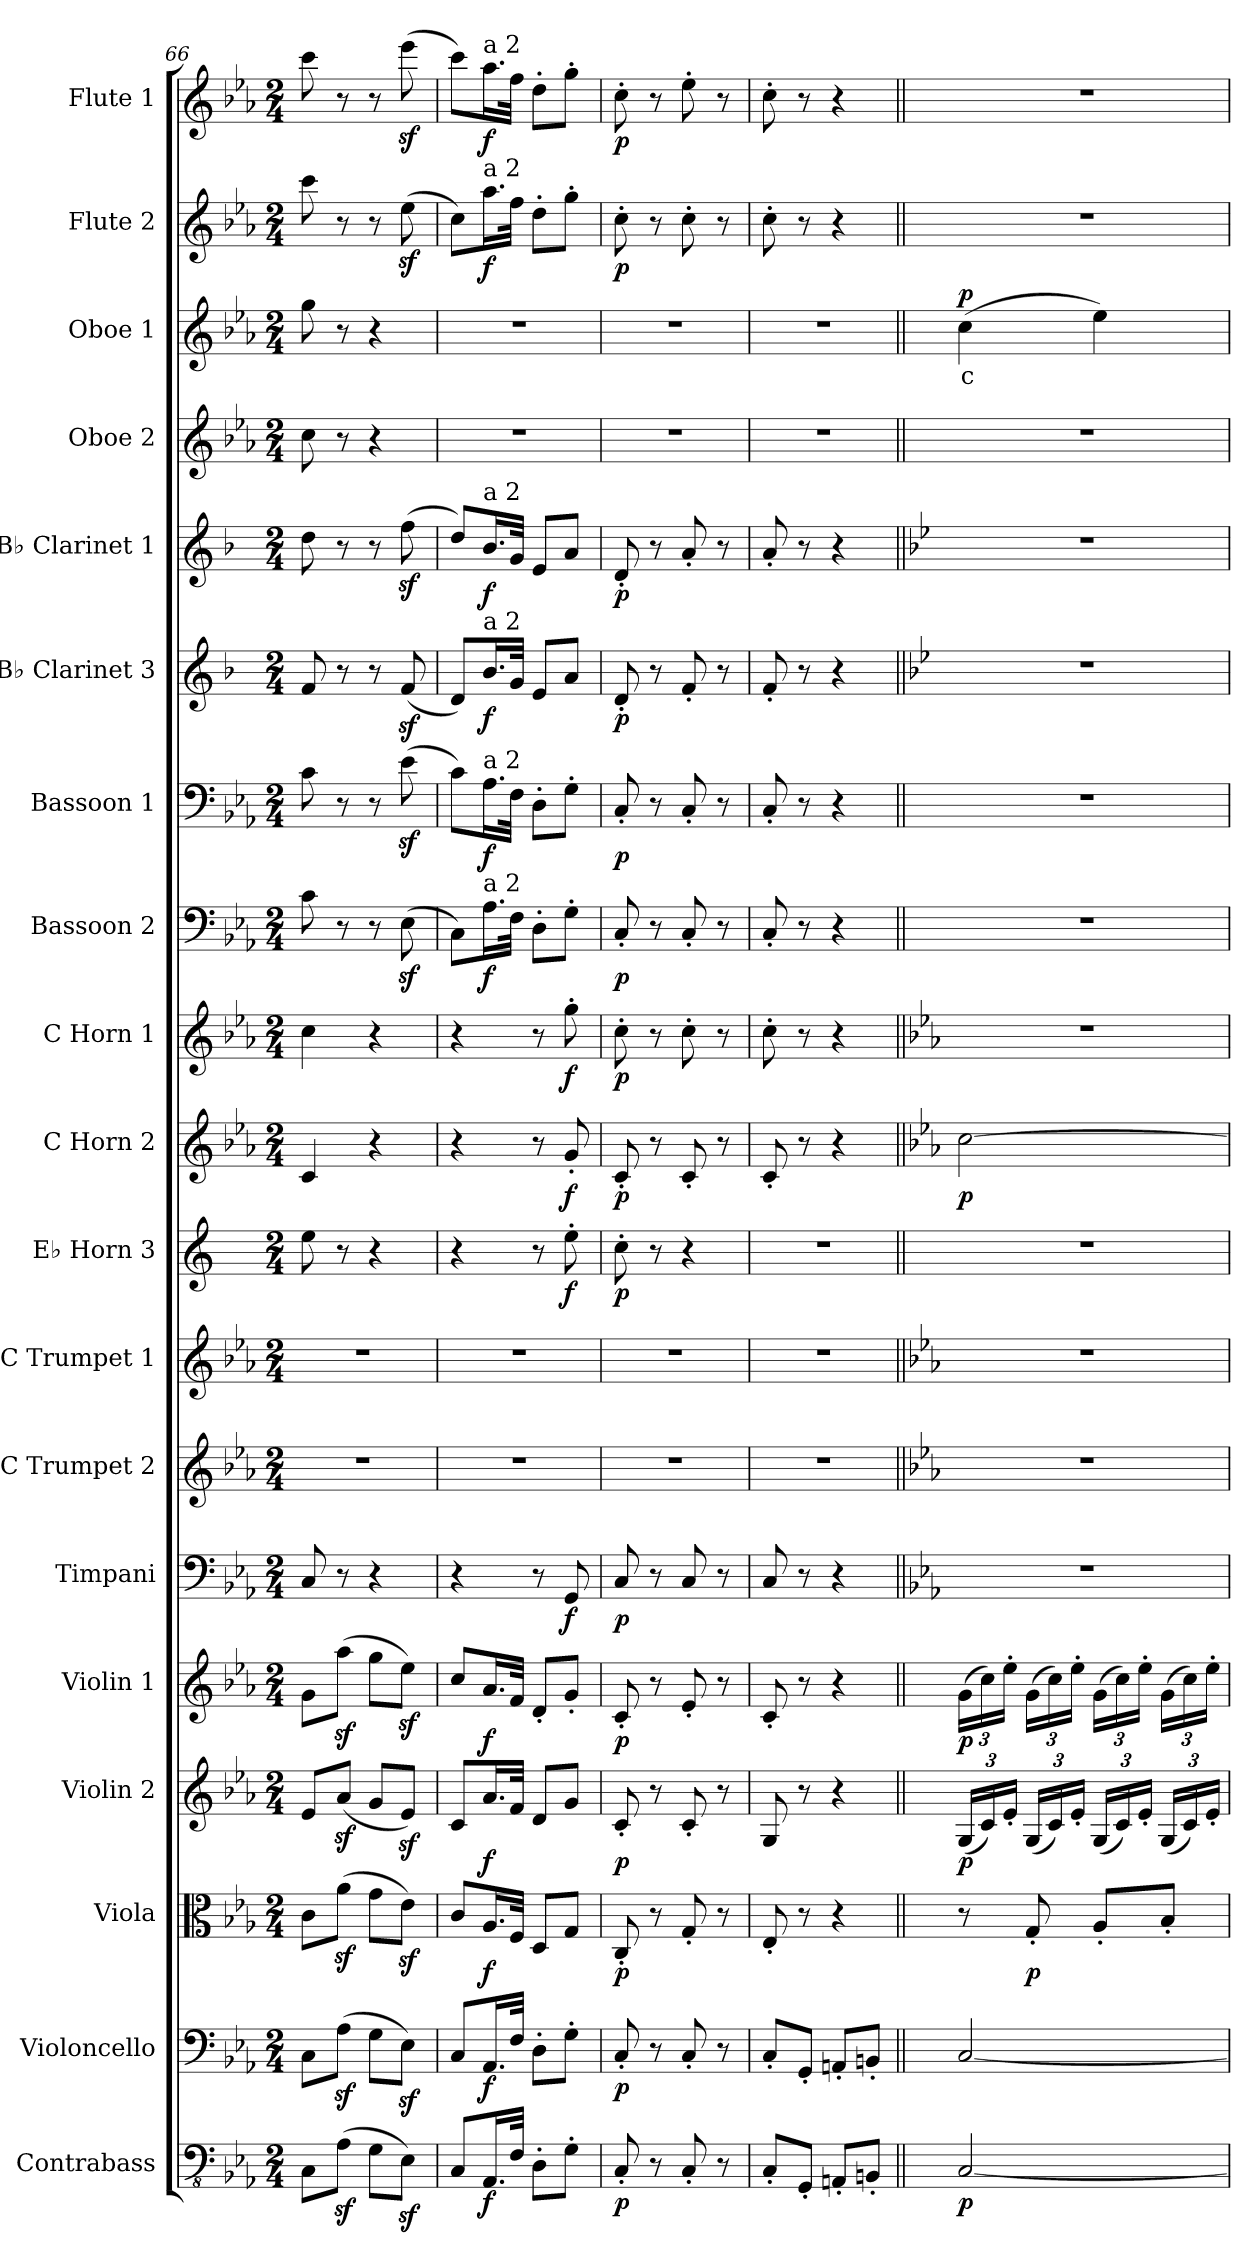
**kern	**dynam	**kern	**dynam	**kern	**dynam	**kern	**dynam	**kern	**dynam	**kern	**dynam	**kern	**kern	**kern	**dynam	**kern	**dynam	**kern	**dynam	**kern	**dynam	**kern	**dynam	**kern	**dynam	**kern	**dynam	**kern	**kern	**text	**dynam	**kern	**dynam	**kern	**dynam
*part19	*part19	*part18	*part18	*part17	*part17	*part16	*part16	*part15	*part15	*part14	*part14	*part13	*part12	*part11	*part11	*part10	*part10	*part9	*part9	*part8	*part8	*part7	*part7	*part6	*part6	*part5	*part5	*part4	*part3	*part3	*part3	*part2	*part2	*part1	*part1
*staff19	*staff19	*staff18	*staff18	*staff17	*staff17	*staff16	*staff16	*staff15	*staff15	*staff14	*staff14	*staff13	*staff12	*staff11	*staff11	*staff10	*staff10	*staff9	*staff9	*staff8	*staff8	*staff7	*staff7	*staff6	*staff6	*staff5	*staff5	*staff4	*staff3	*staff3	*staff3	*staff2	*staff2	*staff1	*staff1
*I"Contrabass	*	*I"Violoncello	*	*I"Viola	*	*I"Violin 2	*	*I"Violin 1	*	*I"Timpani	*	*I"C Trumpet 2	*I"C Trumpet 1	*I"E♭ Horn 3	*	*I"C Horn 2	*	*I"C Horn 1	*	*I"Bassoon 2	*	*I"Bassoon 1	*	*I"B♭ Clarinet 3	*	*I"B♭ Clarinet 1	*	*I"Oboe 2	*I"Oboe 1	*	*	*I"Flute 2	*	*I"Flute 1	*
*I'Cb	*	*I'Vc	*	*I'Vla	*	*I'Vln 2	*	*I'Vln 1	*	*I'Timp	*	*I'Tpt 2	*I'Tpt 1	*I'Hn 3	*	*I'Hn 2	*	*I'Hn 1	*	*I'Bsn 2	*	*I'Bsn 1	*	*I'Cl 2	*	*I'Cl 1	*	*I'Ob 2	*I'Ob 1	*	*	*I'Fl 2	*	*I'Fl 1	*
*clefFv4	*	*clefF4	*	*clefC3	*	*clefG2	*	*clefG2	*	*clefF4	*	*clefG2	*clefG2	*clefG2	*	*clefG2	*	*clefG2	*	*clefF4	*	*clefF4	*	*clefG2	*	*clefG2	*	*clefG2	*clefG2	*	*	*clefG2	*	*clefG2	*
*	*	*	*	*	*	*	*	*	*	*	*	*	*	*ITrd5c9	*	*ITrd7c12	*	*ITrd7c12	*	*	*	*	*	*ITrd1c2	*	*ITrd1c2	*	*	*	*	*	*	*	*	*
*k[b-e-a-]	*	*k[b-e-a-]	*	*k[b-e-a-]	*	*k[b-e-a-]	*	*k[b-e-a-]	*	*k[b-e-a-]	*	*k[b-e-a-]	*k[b-e-a-]	*k[b-e-a-]	*	*k[b-e-a-]	*	*k[b-e-a-]	*	*k[b-e-a-]	*	*k[b-e-a-]	*	*k[b-e-a-]	*	*k[b-e-a-]	*	*k[b-e-a-]	*k[b-e-a-]	*	*	*k[b-e-a-]	*	*k[b-e-a-]	*
*M2/4	*	*M2/4	*	*M2/4	*	*M2/4	*	*M2/4	*	*M2/4	*	*M2/4	*M2/4	*M2/4	*	*M2/4	*	*M2/4	*	*M2/4	*	*M2/4	*	*M2/4	*	*M2/4	*	*M2/4	*M2/4	*	*	*M2/4	*	*M2/4	*
=66	=66	=66	=66	=66	=66	=66	=66	=66	=66	=66	=66	=66	=66	=66	=66	=66	=66	=66	=66	=66	=66	=66	=66	=66	=66	=66	=66	=66	=66	=66	=66	=66	=66	=66	=66
8CC\L	.	8C\L	.	8c\L	.	8e-/L	.	8g\L	.	8C/	.	2r	2r	8g\	.	4C/	.	4c\	.	8c\	.	8c\	.	8e-/	.	8cc\	.	8cc\	8gg\	.	.	8ccc\	.	8ccc\	.
(>8AA-z<\J	.	(>8A-z<\J	.	(>8a-z<\J	.	(<8a-z</J	.	(>8aa-z<\J	.	8r	.	.	.	8r	.	.	.	.	.	8r	.	8r	.	8r	.	8r	.	8r	8r	.	.	8r	.	8r	.
8GG\L	.	8G\L	.	8g\L	.	8g/L	.	8gg\L	.	4r	.	.	.	4r	.	4r	.	4r	.	8r	.	8r	.	8r	.	8r	.	4r	4r	.	.	8r	.	8r	.
8EE-z<\J)	.	8E-z<\J)	.	8e-z<\J)	.	8e-z</J)	.	8ee-z<\J)	.	.	.	.	.	.	.	.	.	.	.	(>8E-z<\	.	(>8e-z<\	.	(<8e-z</	.	(>8ee-z<\	.	.	.	.	.	(>8ee-z<\	.	(>8eee-z<\	.
=67	=67	=67	=67	=67	=67	=67	=67	=67	=67	=67	=67	=67	=67	=67	=67	=67	=67	=67	=67	=67	=67	=67	=67	=67	=67	=67	=67	=67	=67	=67	=67	=67	=67	=67	=67
8CC/L	.	8C/L	.	8c/L	.	8c/L	.	8cc/L	.	4r	.	2r	2r	4r	.	4r	.	4r	.	8C\L)	.	8c\L)	.	8c/L)	.	8cc/L)	.	2r	2r	.	.	8cc\L)	.	8ccc\L)	.
!	!	!	!	!	!	!	!	!	!	!	!	!	!	!	!	!	!	!	!	!	!	!	!	!	!	!	!	!	!	!	!	!	!	!LO:TX:a:t=a 2	!
!	!	!	!	!	!	!	!	!	!	!	!	!	!	!	!	!	!	!	!	!	!	!	!	!	!	!	!	!	!	!	!	!LO:TX:a:t=a 2	!	!	!
!	!	!	!	!	!	!	!	!	!	!	!	!	!	!	!	!	!	!	!	!	!	!	!	!	!	!LO:TX:a:t=a 2	!	!	!	!	!	!	!	!	!
!	!	!	!	!	!	!	!	!	!	!	!	!	!	!	!	!	!	!	!	!	!	!	!	!LO:TX:a:t=a 2	!	!	!	!	!	!	!	!	!	!	!
!	!	!	!	!	!	!	!	!	!	!	!	!	!	!	!	!	!	!	!	!	!	!LO:TX:a:t=a 2	!	!	!	!	!	!	!	!	!	!	!	!	!
!	!	!	!	!	!	!	!	!	!	!	!	!	!	!	!	!	!	!	!	!LO:TX:a:t=a 2	!	!	!	!	!	!	!	!	!	!	!	!	!	!	!
!	!LO:DY:b	!	!LO:DY:b	!	!LO:DY:b	!	!LO:DY:b	!	!LO:DY:b	!	!	!	!	!	!	!	!	!	!	!	!LO:DY:b	!	!LO:DY:b	!	!LO:DY:b	!	!LO:DY:b	!	!	!	!	!	!LO:DY:b	!	!LO:DY:b
16.AAA-/L	f	16.AA-/L	f	16.A-/L	f	16.a-/L	f	16.a-/L	f	.	.	.	.	.	.	.	.	.	.	16.A-\L	f	16.A-\L	f	16.a-/L	f	16.a-/L	f	.	.	.	.	16.aa-\L	f	16.aa-\L	f
32FF/JJk	.	32F/JJk	.	32F/JJk	.	32f/JJk	.	32f/JJk	.	.	.	.	.	.	.	.	.	.	.	32F\JJk	.	32F\JJk	.	32f/JJk	.	32f/JJk	.	.	.	.	.	32ff\JJk	.	32ff\JJk	.
8DD'\L	.	8D'\L	.	8D/L	.	8d/L	.	8d'/L	.	8r	.	.	.	8r	.	8r	.	8r	.	8D'\L	.	8D'\L	.	8d/L	.	8d/L	.	.	.	.	.	8dd'\L	.	8dd'\L	.
!	!	!	!	!	!	!	!	!	!	!	!LO:DY:b	!	!	!	!LO:DY:b	!	!LO:DY:b	!	!LO:DY:b	!	!	!	!	!	!	!	!	!	!	!	!	!	!	!	!
8GG'\J	.	8G'\J	.	8G/J	.	8g/J	.	8g'/J	.	8GG/	f	.	.	8g'\	f	8G'/	f	8g'\	f	8G'\J	.	8G'\J	.	8g/J	.	8g/J	.	.	.	.	.	8gg'\J	.	8gg'\J	.
=68	=68	=68	=68	=68	=68	=68	=68	=68	=68	=68	=68	=68	=68	=68	=68	=68	=68	=68	=68	=68	=68	=68	=68	=68	=68	=68	=68	=68	=68	=68	=68	=68	=68	=68	=68
!	!LO:DY:b	!	!LO:DY:b	!	!LO:DY:b	!	!LO:DY:b	!	!LO:DY:b	!	!LO:DY:b	!	!	!	!LO:DY:b	!	!LO:DY:b	!	!LO:DY:b	!	!LO:DY:b	!	!LO:DY:b	!	!LO:DY:b	!	!LO:DY:b	!	!	!	!	!	!LO:DY:b	!	!LO:DY:b
8CC'/	p	8C'/	p	8C'/	p	8c'/	p	8c'/	p	8C/	p	2r	2r	8e-'\	p	8C'/	p	8c'\	p	8C'/	p	8C'/	p	8c'/	p	8c'/	p	2r	2r	.	.	8cc'\	p	8cc'\	p
8r	.	8r	.	8r	.	8r	.	8r	.	8r	.	.	.	8r	.	8r	.	8r	.	8r	.	8r	.	8r	.	8r	.	.	.	.	.	8r	.	8r	.
8CC'/	.	8C'/	.	8G'/	.	8c'/	.	8e-'/	.	8C/	.	.	.	4r	.	8C'/	.	8c'\	.	8C'/	.	8C'/	.	8e-'/	.	8g'/	.	.	.	.	.	8cc'\	.	8ee-'\	.
8r	.	8r	.	8r	.	8r	.	8r	.	8r	.	.	.	.	.	8r	.	8r	.	8r	.	8r	.	8r	.	8r	.	.	.	.	.	8r	.	8r	.
=69	=69	=69	=69	=69	=69	=69	=69	=69	=69	=69	=69	=69	=69	=69	=69	=69	=69	=69	=69	=69	=69	=69	=69	=69	=69	=69	=69	=69	=69	=69	=69	=69	=69	=69	=69
8CC'/L	.	8C'/L	.	8E-'/	.	8G/	.	8c'/	.	8C/	.	2r	2r	2r	.	8C'/	.	8c'\	.	8C'/	.	8C'/	.	8e-'/	.	8g'/	.	2r	2r	.	.	8cc'\	.	8cc'\	.
8GGG'/J	.	8GG'/J	.	8r	.	8r	.	8r	.	8r	.	.	.	.	.	8r	.	8r	.	8r	.	8r	.	8r	.	8r	.	.	.	.	.	8r	.	8r	.
8AAAn'/L	.	8AAn'/L	.	4r	.	4r	.	4r	.	4r	.	.	.	.	.	4r	.	4r	.	4r	.	4r	.	4r	.	4r	.	.	.	.	.	4r	.	4r	.
8BBBn'/J	.	8BBn'/J	.	.	.	.	.	.	.	.	.	.	.	.	.	.	.	.	.	.	.	.	.	.	.	.	.	.	.	.	.	.	.	.	.
!!LO:PB:g=z
=70||	=70||	=70||	=70||	=70||	=70||	=70||	=70||	=70||	=70||	=70||	=70||	=70||	=70||	=70||	=70||	=70||	=70||	=70||	=70||	=70||	=70||	=70||	=70||	=70||	=70||	=70||	=70||	=70||	=70||	=70||	=70||	=70||	=70||	=70||	=70||
*k[]	*	*k[]	*	*k[]	*	*k[]	*	*k[]	*	*	*	*	*	*	*	*	*	*	*	*k[]	*	*k[]	*	*k[b-e-a-d-]	*	*k[b-e-a-d-]	*	*k[]	*k[]	*	*	*k[]	*	*k[]	*
*C:	*	*C:	*	*C:	*	*C:	*	*C:	*	*	*	*	*	*	*	*	*	*	*	*C:	*	*C:	*	*	*	*	*	*C:	*C:	*	*	*C:	*	*C:	*
*	*	*	*	*	*	*Xbrackettup	*	*Xbrackettup	*	*	*	*	*	*	*	*	*	*	*	*	*	*	*	*	*	*	*	*	*	*	*	*	*	*	*
!	!LO:DY:b	!	!	!	!	!	!LO:DY:b	!	!LO:DY:b	!	!	!	!	!	!	!	!LO:DY:b	!	!	!	!	!	!	!	!	!	!	!	!	!LO:LY:b:color=#FF0000	!LO:DY:b	!	!	!	!
[2CC/	p	[2C/	.	8r	.	(<24G/LL	p	(>24g\LL	p	2r	.	2r	2r	2r	.	[2c\	p	2r	.	2r	.	2r	.	2r	.	2r	.	2r	(>4cc\	c	p	2r	.	2r	.
.	.	.	.	.	.	24c/)	.	24cc\)	.	.	.	.	.	.	.	.	.	.	.	.	.	.	.	.	.	.	.	.	.	.	.	.	.	.	.
.	.	.	.	.	.	24e'/JJ	.	24ee'\JJ	.	.	.	.	.	.	.	.	.	.	.	.	.	.	.	.	.	.	.	.	.	.	.	.	.	.	.
!	!	!	!	!	!LO:DY:b	!	!	!	!	!	!	!	!	!	!	!	!	!	!	!	!	!	!	!	!	!	!	!	!	!	!	!	!	!	!
.	.	.	.	8G'/	p	(<24G/LL	.	(>24g\LL	.	.	.	.	.	.	.	.	.	.	.	.	.	.	.	.	.	.	.	.	.	.	.	.	.	.	.
.	.	.	.	.	.	24c/)	.	24cc\)	.	.	.	.	.	.	.	.	.	.	.	.	.	.	.	.	.	.	.	.	.	.	.	.	.	.	.
.	.	.	.	.	.	24e'/JJ	.	24ee'\JJ	.	.	.	.	.	.	.	.	.	.	.	.	.	.	.	.	.	.	.	.	.	.	.	.	.	.	.
.	.	.	.	8A'/L	.	(<24G/LL	.	(>24g\LL	.	.	.	.	.	.	.	.	.	.	.	.	.	.	.	.	.	.	.	.	4ee\)	.	.	.	.	.	.
.	.	.	.	.	.	24c/)	.	24cc\)	.	.	.	.	.	.	.	.	.	.	.	.	.	.	.	.	.	.	.	.	.	.	.	.	.	.	.
.	.	.	.	.	.	24e'/JJ	.	24ee'\JJ	.	.	.	.	.	.	.	.	.	.	.	.	.	.	.	.	.	.	.	.	.	.	.	.	.	.	.
.	.	.	.	8B'/J	.	(<24G/LL	.	(>24g\LL	.	.	.	.	.	.	.	.	.	.	.	.	.	.	.	.	.	.	.	.	.	.	.	.	.	.	.
.	.	.	.	.	.	24c/)	.	24cc\)	.	.	.	.	.	.	.	.	.	.	.	.	.	.	.	.	.	.	.	.	.	.	.	.	.	.	.
.	.	.	.	.	.	24e'/JJ	.	24ee'\JJ	.	.	.	.	.	.	.	.	.	.	.	.	.	.	.	.	.	.	.	.	.	.	.	.	.	.	.
=	=	=	=	=	=	=	=	=	=	=	=	=	=	=	=	=	=	=	=	=	=	=	=	=	=	=	=	=	=	=	=	=	=	=	=
*-	*-	*-	*-	*-	*-	*-	*-	*-	*-	*-	*-	*-	*-	*-	*-	*-	*-	*-	*-	*-	*-	*-	*-	*-	*-	*-	*-	*-	*-	*-	*-	*-	*-	*-	*-
